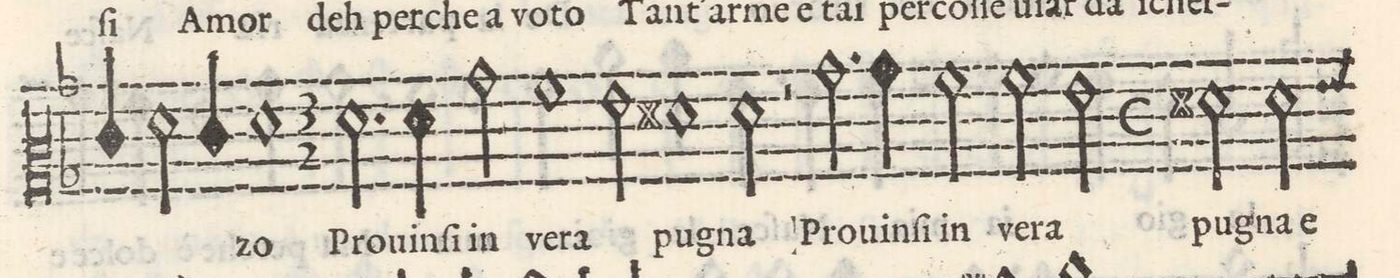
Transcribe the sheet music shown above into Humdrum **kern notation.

**kern	**text
*I"ALTO	*
*clefC2	*
*k[b-]	*
*met(c)	*
*M4/4	*
4e/	.
2f\	.
4e/	.
=90-	=90-
1f	-zo
=91-	=91-
*M3/2	*
2.f\	Pro-
4f\	-vin-
2b-\	-ſi
=92-	=92-
1a	in ve-
2g\	-ra
=93-	=93-
1f#X	pug-
2f#\	-na
=94-	=94-
2r	.
2.b-\	Pro-
4b-\	-vin-
=95-	=95-
2a\	-ſi in
2a\	ve-
2g\	-ra
=96-	=96-
*M4/4	*
*met(c)	*
2f#X\	pug-
2f#\	-na
=97-	=97-
*-	*-
